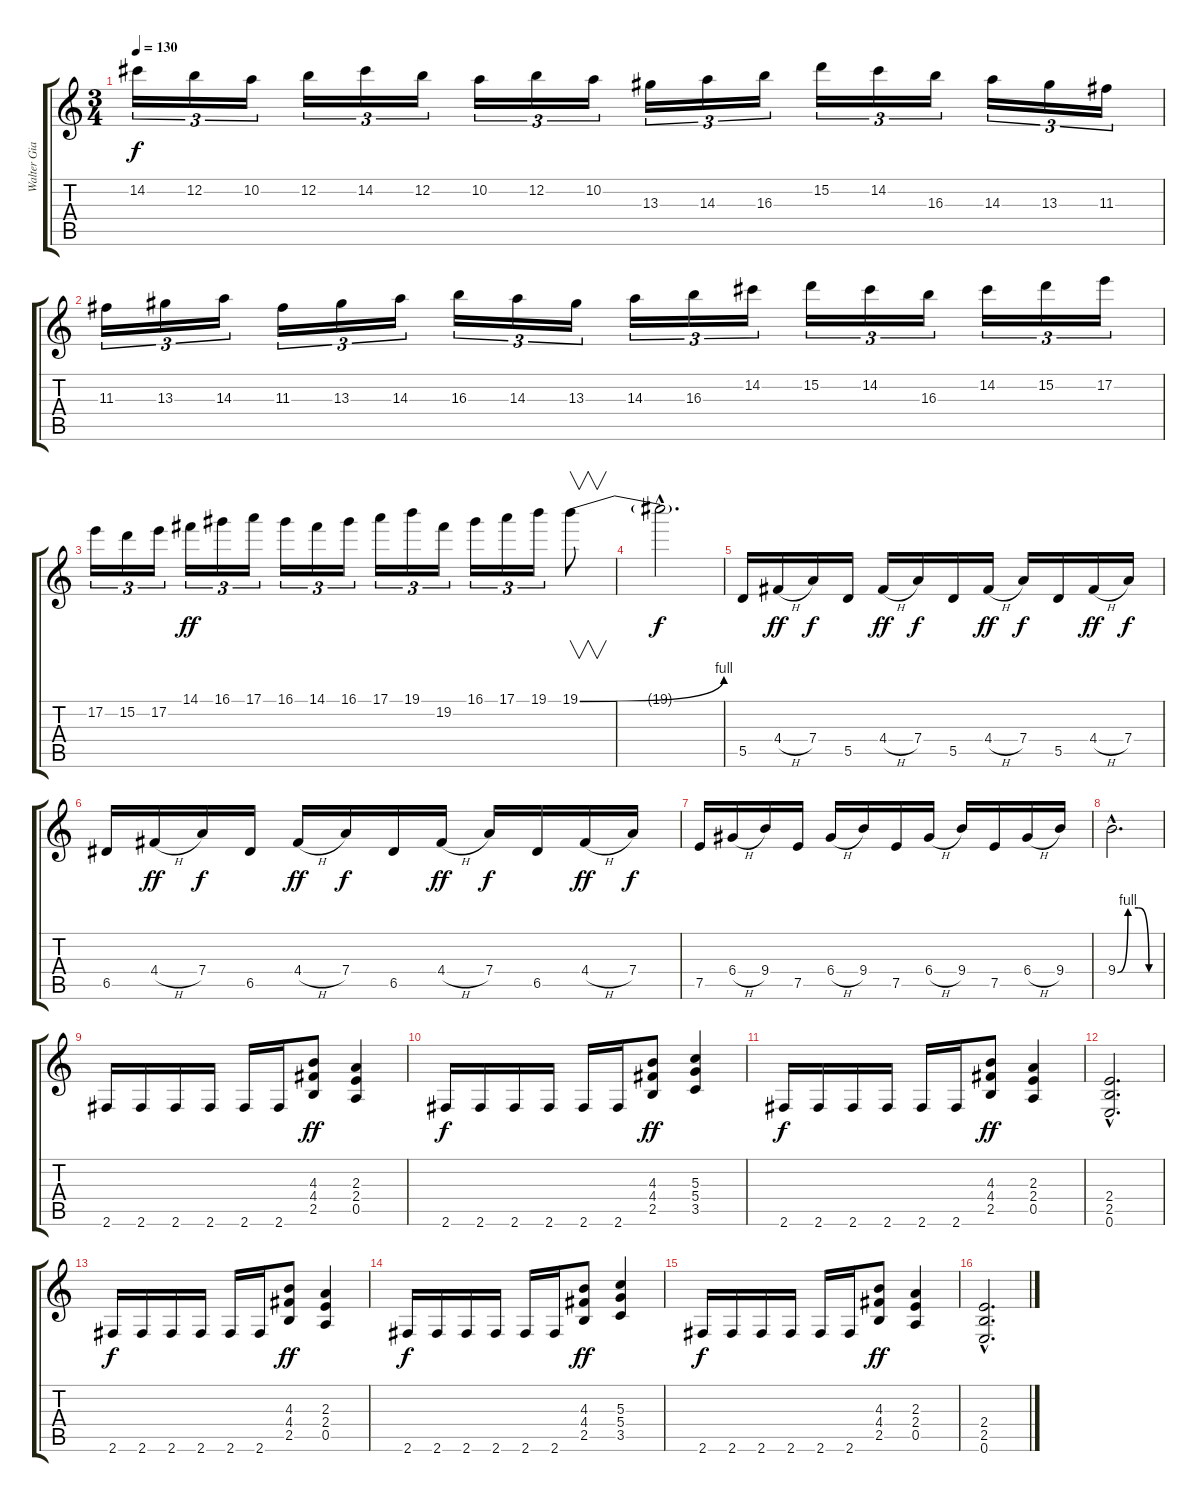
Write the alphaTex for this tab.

\track ("Walter Giardino" "Walter Gia") {instrument overdrivenguitar}
\staff {score tabs}
\tuning (E4 B3 G3 D3 A2 E2) {hide}
\ts (3 4)
\tempo 130
\clef g2
\ks c
14.2.16{tu (3 2) dy f} 12.2.16{tu (3 2)} 10.2.16{tu (3 2)} 12.2.16{tu (3 2)} 14.2.16{tu (3 2)} 12.2.16{tu (3 2)} 10.2.16{tu (3 2)} 12.2.16{tu (3 2)} 10.2.16{tu (3 2)} 13.3.16{tu (3 2)} 14.3.16{tu (3 2)} 16.3.16{tu (3 2)} 15.2.16{tu (3 2)} 14.2.16{tu (3 2)} 16.3.16{tu (3 2)} 14.3.16{tu (3 2)} 13.3.16{tu (3 2)} 11.3.16{tu (3 2)} |
11.3.16{tu (3 2)} 13.3.16{tu (3 2)} 14.3.16{tu (3 2)} 11.3.16{tu (3 2)} 13.3.16{tu (3 2)} 14.3.16{tu (3 2)} 16.3.16{tu (3 2)} 14.3.16{tu (3 2)} 13.3.16{tu (3 2)} 14.3.16{tu (3 2)} 16.3.16{tu (3 2)} 14.2.16{tu (3 2)} 15.2.16{tu (3 2)} 14.2.16{tu (3 2)} 16.3.16{tu (3 2)} 14.2.16{tu (3 2)} 15.2.16{tu (3 2)} 17.2.16{tu (3 2)} |
17.2.16{tu (3 2)} 15.2.16{tu (3 2)} 17.2.16{tu (3 2)} 14.1.16{tu (3 2) dy ff} 16.1.16{tu (3 2)} 17.1.16{tu (3 2)} 16.1.16{tu (3 2)} 14.1.16{tu (3 2)} 16.1.16{tu (3 2)} 17.1.16{tu (3 2)} 19.1.16{tu (3 2)} 19.2.16{tu (3 2)} 16.1.16{tu (3 2)} 17.1.16{tu (3 2)} 19.1.16{tu (3 2)} 19.1{be (bend 0 0 60 4)}.8{v} |
19.1{hac t}.2{d dy f} |
5.5.16 4.4{h}.16{dy ff} 7.4.16{dy f} 5.5.16 4.4{h}.16{dy ff} 7.4.16{dy f} 5.5.16 4.4{h}.16{dy ff} 7.4.16{dy f} 5.5.16 4.4{h}.16{dy ff} 7.4.16{dy f} |
6.5.16 4.4{h}.16{dy ff} 7.4.16{dy f} 6.5.16 4.4{h}.16{dy ff} 7.4.16{dy f} 6.5.16 4.4{h}.16{dy ff} 7.4.16{dy f} 6.5.16 4.4{h}.16{dy ff} 7.4.16{dy f} |
7.5.16 6.4{h}.16 9.4.16 7.5.16 6.4{h}.16 9.4.16 7.5.16 6.4{h}.16 9.4.16 7.5.16 6.4{h}.16 9.4.16 |
9.4{be (custom 0 0 15 4 30 4 45 0 60 0) hac}.2{d} |
2.6.16 2.6.16 2.6.16 2.6.16 2.6.16 2.6.16 (4.3 4.4 2.5).8{dy ff} (2.3 2.4 0.5).4 |
2.6.16{dy f} 2.6.16 2.6.16 2.6.16 2.6.16 2.6.16 (4.3 4.4 2.5).8{dy ff} (5.3 5.4 3.5).4 |
2.6.16{dy f} 2.6.16 2.6.16 2.6.16 2.6.16 2.6.16 (4.3 4.4 2.5).8{dy ff} (2.3 2.4 0.5).4 |
(2.4{hac} 2.5{hac} 0.6{hac}).2{d} |
2.6.16{dy f} 2.6.16 2.6.16 2.6.16 2.6.16 2.6.16 (4.3 4.4 2.5).8{dy ff} (2.3 2.4 0.5).4 |
2.6.16{dy f} 2.6.16 2.6.16 2.6.16 2.6.16 2.6.16 (4.3 4.4 2.5).8{dy ff} (5.3 5.4 3.5).4 |
2.6.16{dy f} 2.6.16 2.6.16 2.6.16 2.6.16 2.6.16 (4.3 4.4 2.5).8{dy ff} (2.3 2.4 0.5).4 |
(2.4{hac} 2.5{hac} 0.6{hac}).2{d}
